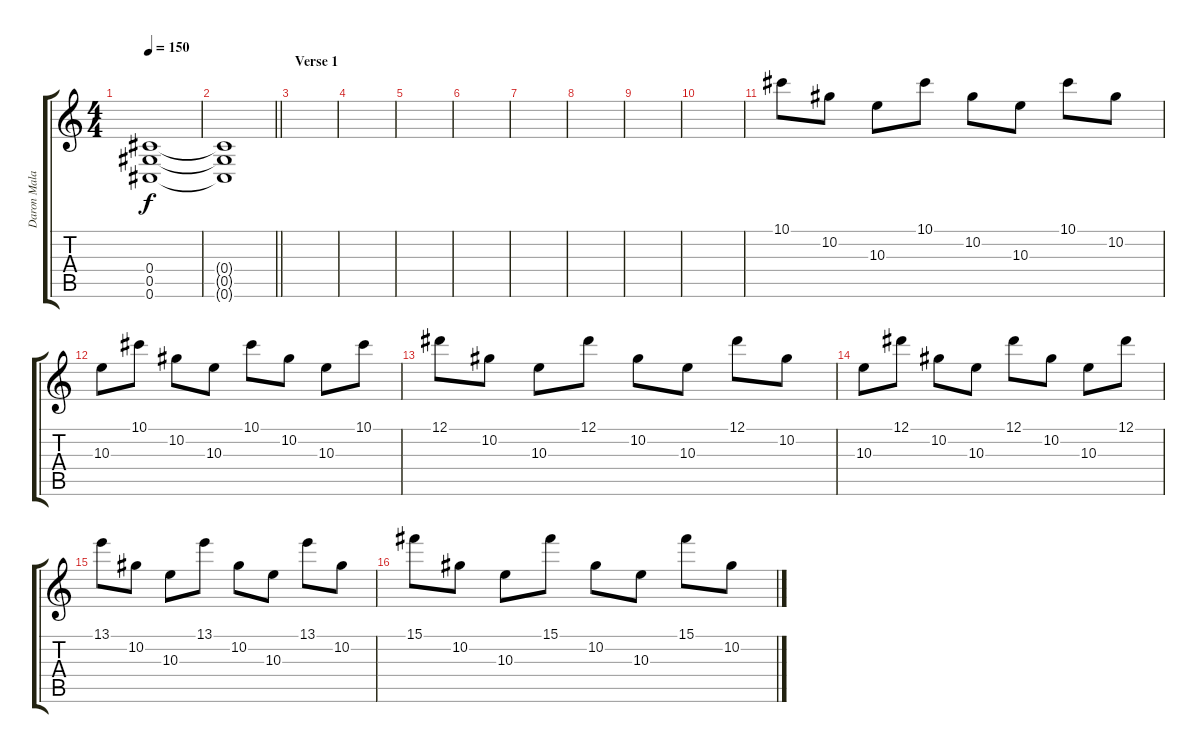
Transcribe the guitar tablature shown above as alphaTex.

\track ("Daron Malakian(Guitar 2)" "Daron Mala") {instrument overdrivenguitar}
\staff {score tabs}
\tuning (Eb4 Bb3 Gb3 Db3 Ab2 Db2) {hide}
\ts (4 4)
\tempo 150
\clef g2
\ks c
(0.4{t} 0.5{t} 0.6{t}).1{dy f} |
\barLineRight lightlight
(0.4{t} 0.5{t} 0.6{t}).1 |
\section ("" "Verse 1")
|
|
|
|
|
|
|
|
10.1.8{instrument electricguitarclean} 10.2.8 10.3.8 10.1.8 10.2.8 10.3.8 10.1.8 10.2.8 |
10.3.8 10.1.8 10.2.8 10.3.8 10.1.8 10.2.8 10.3.8 10.1.8 |
12.1.8 10.2.8 10.3.8 12.1.8 10.2.8 10.3.8 12.1.8 10.2.8 |
10.3.8 12.1.8 10.2.8 10.3.8 12.1.8 10.2.8 10.3.8 12.1.8 |
13.1.8 10.2.8 10.3.8 13.1.8 10.2.8 10.3.8 13.1.8 10.2.8 |
15.1.8 10.2.8 10.3.8 15.1.8 10.2.8 10.3.8 15.1.8 10.2.8
